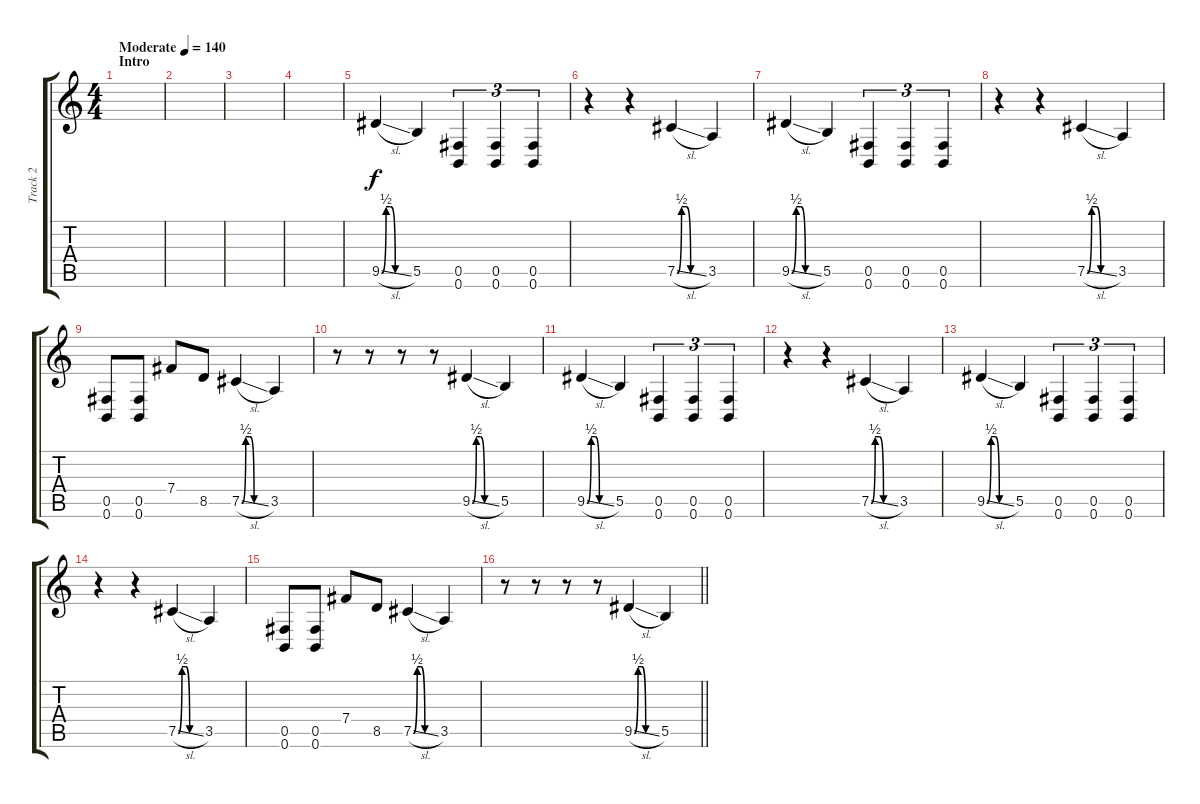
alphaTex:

\track ("Track 2" "Track 2") {instrument distortionguitar}
\staff {score tabs}
\tuning (Db4 Ab3 E3 B2 Gb2 B1) {hide}
\ts (4 4)
\section ("" "Intro")
\tempo (140 "Moderate")
\clef g2
\ks c
|
|
|
|
9.5{be (custom 0 0 10 2 20 2 30 0 60 0) sl}.4 5.5.4 (0.5 0.6).4{tu (3 2)} (0.5 0.6).4{tu (3 2)} (0.5 0.6).4{tu (3 2)} |
r.4 r.4 7.5{be (custom 0 0 10 2 20 2 30 0 60 0) sl}.4 3.5.4 |
9.5{be (custom 0 0 10 2 20 2 30 0 60 0) sl}.4 5.5.4 (0.5 0.6).4{tu (3 2)} (0.5 0.6).4{tu (3 2)} (0.5 0.6).4{tu (3 2)} |
r.4 r.4 7.5{be (custom 0 0 10 2 20 2 30 0 60 0) sl}.4 3.5.4 |
(0.5 0.6).8 (0.5 0.6).8 7.4.8 8.5.8 7.5{be (custom 0 0 10 2 20 2 30 0 60 0) sl}.4 3.5.4 |
r.8 r.8 r.8 r.8 9.5{be (custom 0 0 10 2 20 2 30 0 60 0) sl}.4 5.5.4 |
9.5{be (custom 0 0 10 2 20 2 30 0 60 0) sl}.4 5.5.4 (0.5 0.6).4{tu (3 2)} (0.5 0.6).4{tu (3 2)} (0.5 0.6).4{tu (3 2)} |
r.4 r.4 7.5{be (custom 0 0 10 2 20 2 30 0 60 0) sl}.4 3.5.4 |
9.5{be (custom 0 0 10 2 20 2 30 0 60 0) sl}.4 5.5.4 (0.5 0.6).4{tu (3 2)} (0.5 0.6).4{tu (3 2)} (0.5 0.6).4{tu (3 2)} |
r.4 r.4 7.5{be (custom 0 0 10 2 20 2 30 0 60 0) sl}.4 3.5.4 |
(0.5 0.6).8 (0.5 0.6).8 7.4.8 8.5.8 7.5{be (custom 0 0 10 2 20 2 30 0 60 0) sl}.4 3.5.4 |
\barLineRight lightlight
r.8 r.8 r.8 r.8 9.5{be (custom 0 0 10 2 20 2 30 0 60 0) sl}.4 5.5.4
